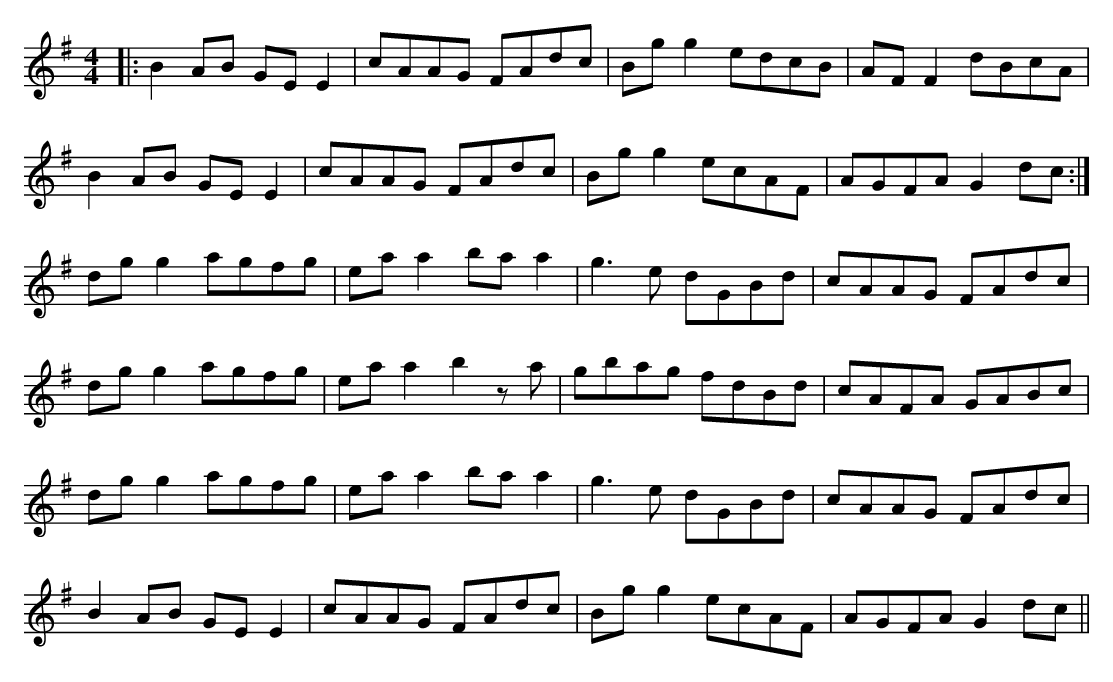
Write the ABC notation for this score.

X:1
M:4/4
K:G
|:B2 AB GEE2|cAAG FAdc|Bgg2 edcB|AFF2 dBcA|
B2 AB GEE2|cAAG FAdc|Bgg2 ecAF|AGFA G2 dc:|
dgg2 agfg|eaa2 baa2|g3e dGBd|cAAG FAdc|
dgg2 agfg|eaa2 b2 z a|gbag fdBd|cAFA GABc|
dgg2 agfg|eaa2 baa2|g3e dGBd|cAAG FAdc|
B2 AB GEE2|cAAG FAdc|Bgg2 ecAF|AGFA G2 dc||
